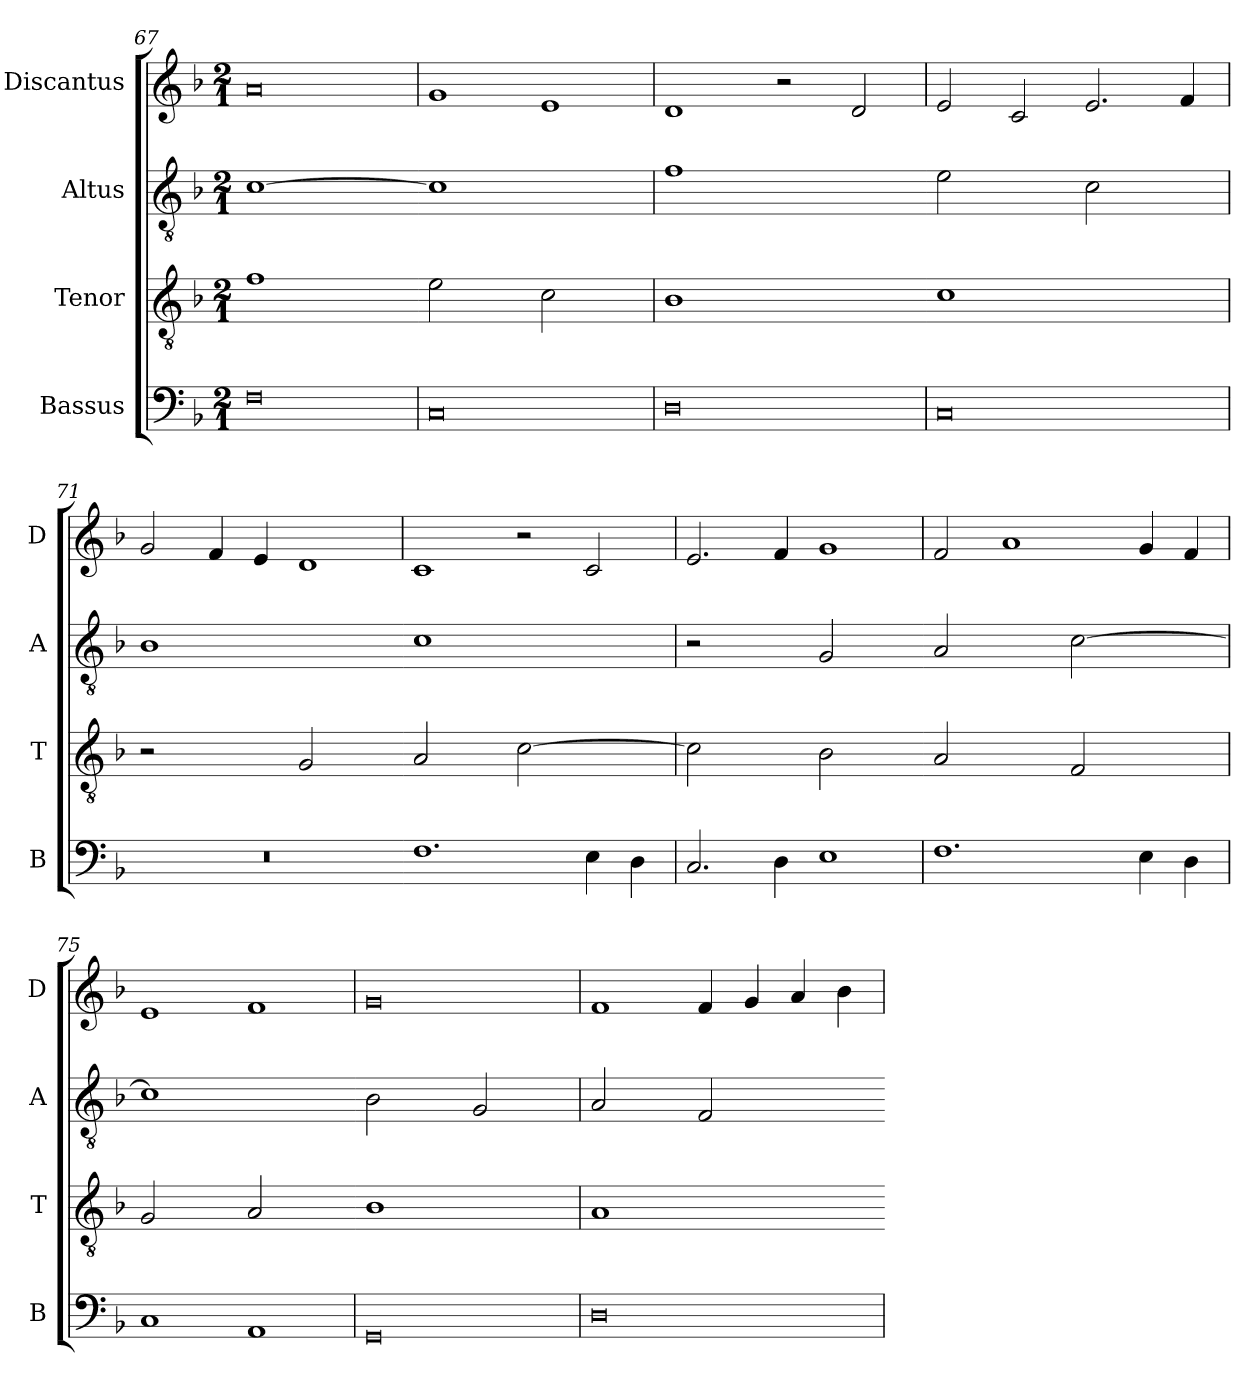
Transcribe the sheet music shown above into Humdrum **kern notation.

**kern	**kern	**kern	**kern
*part4	*part3	*part2	*part1
*staff4	*staff3	*staff2	*staff1
*I"Bassus	*I"Tenor	*I"Altus	*I"Discantus
*I'B	*I'T	*I'A	*I'D
*clefF4	*clefGv2	*clefGv2	*clefG2
*k[b-]	*k[b-]	*k[b-]	*k[b-]
*M2/1	*M2/1	*M2/1	*M2/1
=67	=67	=67	=67
!	!LO:N:vis=1	!LO:N:vis=1	!
0F	0f	[0c	0a
=68	=68-	=68-	=68
!	!LO:N:vis=2	!LO:N:vis=1	!
0C	1e	0c]	1g
!	!LO:N:vis=2	!	!
.	1c	.	1e
=69	=69	=69	=69
!	!LO:N:vis=1	!LO:N:vis=1	!
0D	0B-	0f	1d
.	.	.	2r
.	.	.	2d/
=70	=70-	=70-	=70
!	!LO:N:vis=1	!LO:N:vis=2	!
0C	0c	1e	2e/
.	.	.	2c/
!	!	!LO:N:vis=2	!
.	.	1c	2.e/
.	.	.	4f/
=71	=71	=71	=71
!	!LO:N:vis=2	!LO:N:vis=1	!
0r	1r	0B-	2g/
.	.	.	4f/
.	.	.	4e/
!	!LO:N:vis=2	!	!
.	1G	.	1d
=72	=72-	=72-	=72
!	!LO:N:vis=2	!LO:N:vis=1	!
1.F	1A	0c	1c
!	!LO:N:vis=2	!	!
.	[1c	.	2r
4E\	.	.	2c/
4D\	.	.	.
=73	=73	=73	=73
!	!LO:N:vis=2	!LO:N:vis=2	!
2.C/	1c]	1r	2.e/
4D\	.	.	4f/
!	!LO:N:vis=2	!LO:N:vis=2	!
1E	1B-	1G	1g
=74	=74-	=74-	=74
!	!LO:N:vis=2	!LO:N:vis=2	!
1.F	1A	1A	2f/
.	.	.	1a
!	!LO:N:vis=2	!LO:N:vis=2	!
.	1F	[1c	.
4E\	.	.	4g/
4D\	.	.	4f/
=75	=75	=75	=75
!	!LO:N:vis=2	!LO:N:vis=1	!
1C	1G	0c]	1e
!	!LO:N:vis=2	!	!
1AA	1A	.	1f
=76	=76-	=76-	=76
!	!LO:N:vis=1	!LO:N:vis=2	!
0GG	0B-	1B-	0g
!	!	!LO:N:vis=2	!
.	.	1G	.
=77	=77	=77	=77
!	!LO:N:vis=1	!LO:N:vis=2	!
0D	0A	1A	1f
!	!	!LO:N:vis=2	!
.	.	1F	4f/
.	.	.	4g/
.	.	.	4a/
.	.	.	4b-\
=	=-	=-	=
*-	*-	*-	*-
